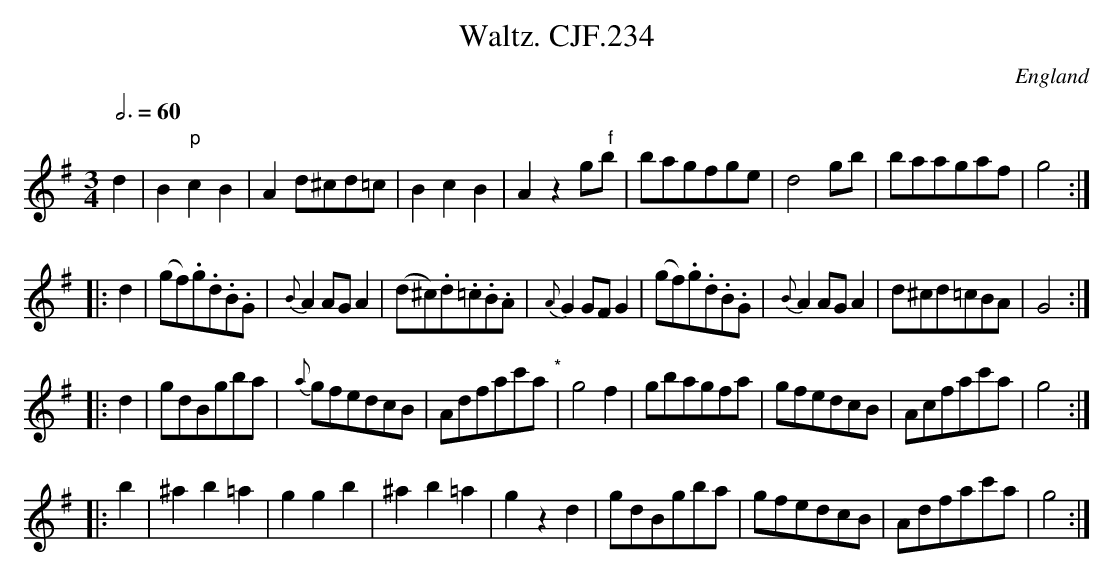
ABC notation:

X:1
T:Waltz. CJF.234
O:England
M:3/4
L:1/8
Q:3/4=60
K:G major
d2|B2"p"c2B2|A2d^cd=c|B2c2B2|A2z2g" f"b|\
bagfge|d4gb|baagaf|g4:|!
|:d2|(gf).g.d.B.G|{B}A2AGA2|(d^c).d.=c.B.A|{A}G2GFG2|\
(gf).g.d.B.G|{B}A2AGA2|d^cd=cBA|G4:|!
|:d2|gdBgba|{a}gfedcB|Adfac'a"*"|g4f2|\
gbagfa|gfedcB|Acfac'a|g4:|!
|:b2|^a2b2=a2|g2g2b2|\
^a2b2=a2|g2z2d2|gdBgba|gfedcB|Adfac'a|g4:|
